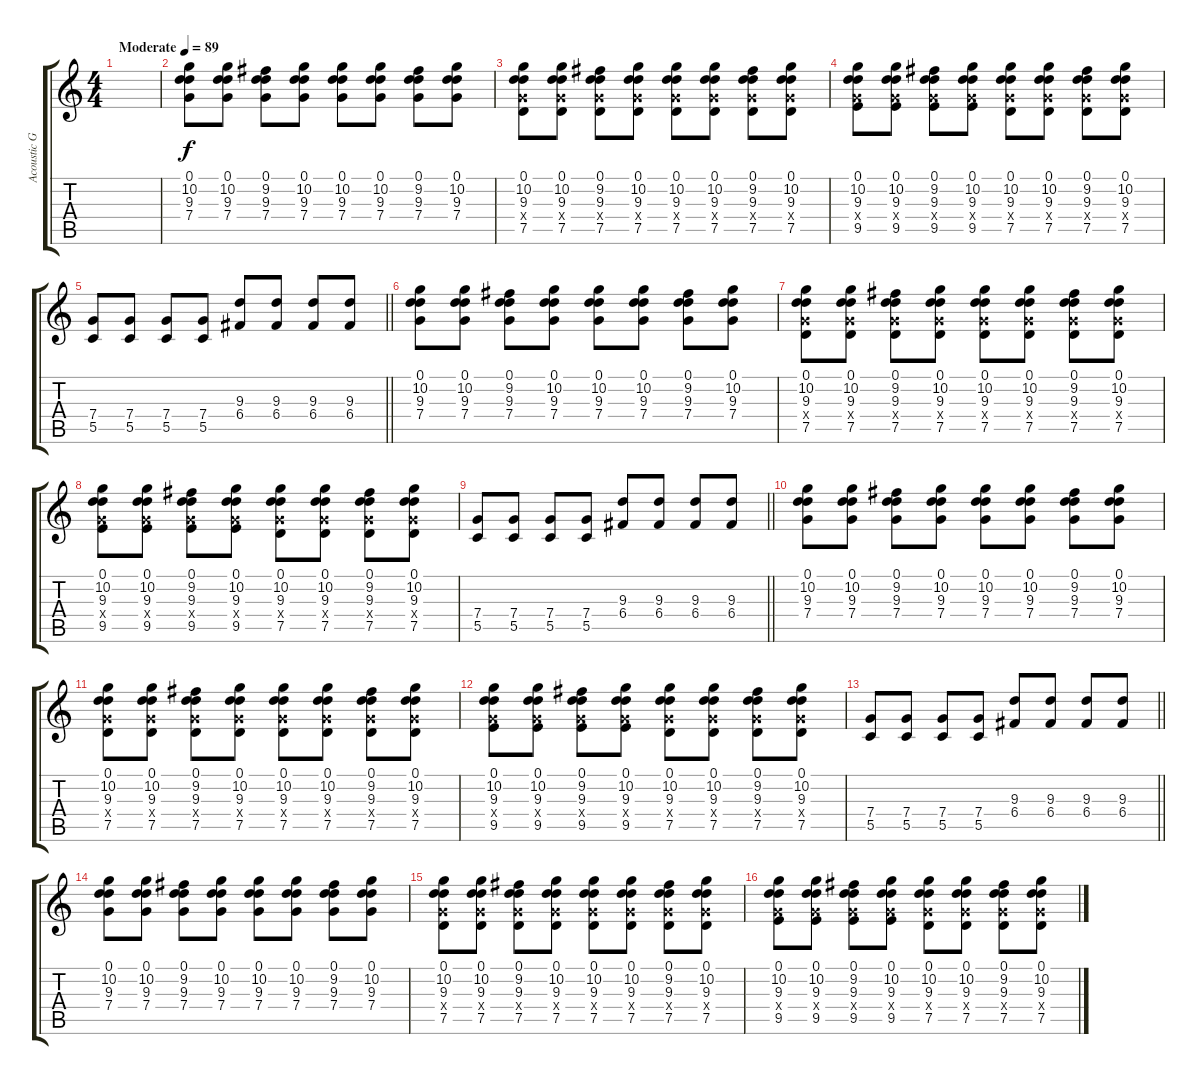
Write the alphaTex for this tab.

\track ("Acoustic Guitar 1 " "Acoustic G") {instrument acousticguitarsteel}
\staff {score tabs}
\tuning (D4 A3 F3 C3 G2 D2) {hide}
\ts (4 4)
\tempo (89 "Moderate")
\clef g2
\ks c
|
(0.1 10.2 9.3 7.4).8 (0.1 10.2 9.3 7.4).8 (0.1 9.2 9.3 7.4).8 (0.1 10.2 9.3 7.4).8 (0.1 10.2 9.3 7.4).8 (0.1 10.2 9.3 7.4).8 (0.1 9.2 9.3 7.4).8 (0.1 10.2 9.3 7.4).8 |
(0.1 10.2 9.3 7.4{x} 7.5).8 (0.1 10.2 9.3 7.4{x} 7.5).8 (0.1 9.2 9.3 7.4{x} 7.5).8 (0.1 10.2 9.3 7.4{x} 7.5).8 (0.1 10.2 9.3 7.4{x} 7.5).8 (0.1 10.2 9.3 7.4{x} 7.5).8 (0.1 9.2 9.3 7.4{x} 7.5).8 (0.1 10.2 9.3 7.4{x} 7.5).8 |
(0.1 10.2 9.3 7.4{x} 9.5).8 (0.1 10.2 9.3 7.4{x} 9.5).8 (0.1 9.2 9.3 7.4{x} 9.5).8 (0.1 10.2 9.3 7.4{x} 9.5).8 (0.1 10.2 9.3 7.4{x} 7.5).8 (0.1 10.2 9.3 7.4{x} 7.5).8 (0.1 9.2 9.3 7.4{x} 7.5).8 (0.1 10.2 9.3 7.4{x} 7.5).8 |
\barLineRight lightlight
(7.4 5.5).8 (7.4 5.5).8 (7.4 5.5).8 (7.4 5.5).8 (9.3 6.4).8 (9.3 6.4).8 (9.3 6.4).8 (9.3 6.4).8 |
(0.1 10.2 9.3 7.4).8 (0.1 10.2 9.3 7.4).8 (0.1 9.2 9.3 7.4).8 (0.1 10.2 9.3 7.4).8 (0.1 10.2 9.3 7.4).8 (0.1 10.2 9.3 7.4).8 (0.1 9.2 9.3 7.4).8 (0.1 10.2 9.3 7.4).8 |
(0.1 10.2 9.3 7.4{x} 7.5).8 (0.1 10.2 9.3 7.4{x} 7.5).8 (0.1 9.2 9.3 7.4{x} 7.5).8 (0.1 10.2 9.3 7.4{x} 7.5).8 (0.1 10.2 9.3 7.4{x} 7.5).8 (0.1 10.2 9.3 7.4{x} 7.5).8 (0.1 9.2 9.3 7.4{x} 7.5).8 (0.1 10.2 9.3 7.4{x} 7.5).8 |
(0.1 10.2 9.3 7.4{x} 9.5).8 (0.1 10.2 9.3 7.4{x} 9.5).8 (0.1 9.2 9.3 7.4{x} 9.5).8 (0.1 10.2 9.3 7.4{x} 9.5).8 (0.1 10.2 9.3 7.4{x} 7.5).8 (0.1 10.2 9.3 7.4{x} 7.5).8 (0.1 9.2 9.3 7.4{x} 7.5).8 (0.1 10.2 9.3 7.4{x} 7.5).8 |
\barLineRight lightlight
(7.4 5.5).8 (7.4 5.5).8 (7.4 5.5).8 (7.4 5.5).8 (9.3 6.4).8 (9.3 6.4).8 (9.3 6.4).8 (9.3 6.4).8 |
(0.1 10.2 9.3 7.4).8 (0.1 10.2 9.3 7.4).8 (0.1 9.2 9.3 7.4).8 (0.1 10.2 9.3 7.4).8 (0.1 10.2 9.3 7.4).8 (0.1 10.2 9.3 7.4).8 (0.1 9.2 9.3 7.4).8 (0.1 10.2 9.3 7.4).8 |
(0.1 10.2 9.3 7.4{x} 7.5).8 (0.1 10.2 9.3 7.4{x} 7.5).8 (0.1 9.2 9.3 7.4{x} 7.5).8 (0.1 10.2 9.3 7.4{x} 7.5).8 (0.1 10.2 9.3 7.4{x} 7.5).8 (0.1 10.2 9.3 7.4{x} 7.5).8 (0.1 9.2 9.3 7.4{x} 7.5).8 (0.1 10.2 9.3 7.4{x} 7.5).8 |
(0.1 10.2 9.3 7.4{x} 9.5).8 (0.1 10.2 9.3 7.4{x} 9.5).8 (0.1 9.2 9.3 7.4{x} 9.5).8 (0.1 10.2 9.3 7.4{x} 9.5).8 (0.1 10.2 9.3 7.4{x} 7.5).8 (0.1 10.2 9.3 7.4{x} 7.5).8 (0.1 9.2 9.3 7.4{x} 7.5).8 (0.1 10.2 9.3 7.4{x} 7.5).8 |
\barLineRight lightlight
(7.4 5.5).8 (7.4 5.5).8 (7.4 5.5).8 (7.4 5.5).8 (9.3 6.4).8 (9.3 6.4).8 (9.3 6.4).8 (9.3 6.4).8 |
(0.1 10.2 9.3 7.4).8 (0.1 10.2 9.3 7.4).8 (0.1 9.2 9.3 7.4).8 (0.1 10.2 9.3 7.4).8 (0.1 10.2 9.3 7.4).8 (0.1 10.2 9.3 7.4).8 (0.1 9.2 9.3 7.4).8 (0.1 10.2 9.3 7.4).8 |
(0.1 10.2 9.3 7.4{x} 7.5).8 (0.1 10.2 9.3 7.4{x} 7.5).8 (0.1 9.2 9.3 7.4{x} 7.5).8 (0.1 10.2 9.3 7.4{x} 7.5).8 (0.1 10.2 9.3 7.4{x} 7.5).8 (0.1 10.2 9.3 7.4{x} 7.5).8 (0.1 9.2 9.3 7.4{x} 7.5).8 (0.1 10.2 9.3 7.4{x} 7.5).8 |
(0.1 10.2 9.3 7.4{x} 9.5).8 (0.1 10.2 9.3 7.4{x} 9.5).8 (0.1 9.2 9.3 7.4{x} 9.5).8 (0.1 10.2 9.3 7.4{x} 9.5).8 (0.1 10.2 9.3 7.4{x} 7.5).8 (0.1 10.2 9.3 7.4{x} 7.5).8 (0.1 9.2 9.3 7.4{x} 7.5).8 (0.1 10.2 9.3 7.4{x} 7.5).8
